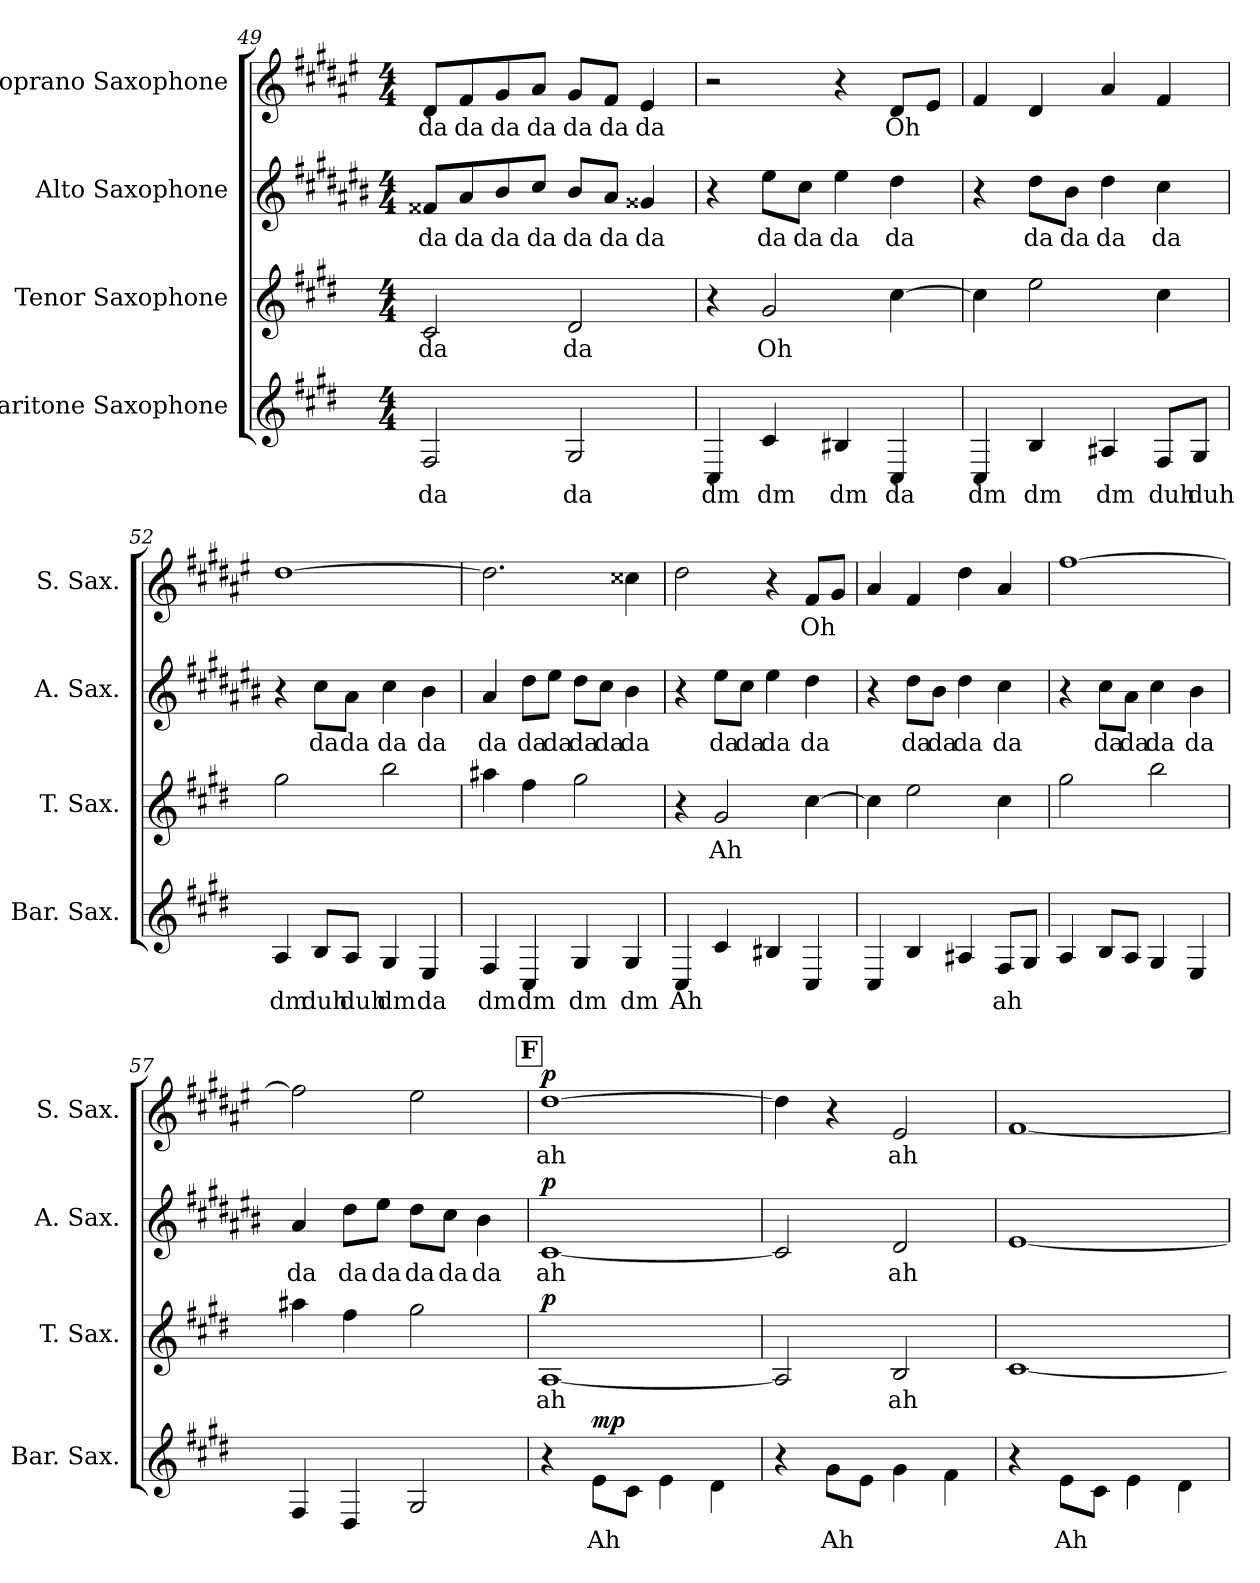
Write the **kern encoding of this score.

**kern	**text	**dynam	**kern	**text	**dynam	**kern	**text	**dynam	**kern	**text	**dynam
*part4	*part4	*part4	*part3	*part3	*part3	*part2	*part2	*part2	*part1	*part1	*part1
*staff4	*staff4	*staff4	*staff3	*staff3	*staff3	*staff2	*staff2	*staff2	*staff1	*staff1	*staff1
*I"Baritone Saxophone	*	*	*I"Tenor Saxophone	*	*	*I"Alto Saxophone	*	*	*I"Soprano Saxophone	*	*
*I'Bar. Sax.	*	*	*I'T. Sax.	*	*	*I'A. Sax.	*	*	*I'S. Sax.	*	*
*clefG2	*	*	*clefG2	*	*	*clefG2	*	*	*clefG2	*	*
*ITrd12c21	*	*	*ITrd8c14	*	*	*ITrd5c9	*	*	*ITrd1c2	*	*
*k[f#c#g#d#]	*	*	*k[f#c#g#d#]	*	*	*k[f#c#g#d#]	*	*	*k[f#c#g#d#]	*	*
*M4/4	*	*	*M4/4	*	*	*M4/4	*	*	*M4/4	*	*
=49	=49	=49	=49	=49	=49	=49	=49	=49	=49	=49	=49
!	!LO:LY:b	!	!	!LO:LY:b	!	!	!LO:LY:b	!	!	!LO:LY:b	!
2FF#/	da	.	2C#/	da	.	8A#X/L	da	.	8c#/L	da	.
!	!	!	!	!	!	!	!LO:LY:b	!	!	!LO:LY:b	!
.	.	.	.	.	.	8c#/	da	.	8e/	da	.
!	!	!	!	!	!	!	!LO:LY:b	!	!	!LO:LY:b	!
.	.	.	.	.	.	8d#/	da	.	8f#/	da	.
!	!	!	!	!	!	!	!LO:LY:b	!	!	!LO:LY:b	!
.	.	.	.	.	.	8e/J	da	.	8g#/J	da	.
!	!LO:LY:b	!	!	!LO:LY:b	!	!	!LO:LY:b	!	!	!LO:LY:b	!
2GG#/	da	.	2D#/	da	.	8d#/L	da	.	8f#/L	da	.
!	!	!	!	!	!	!	!LO:LY:b	!	!	!LO:LY:b	!
.	.	.	.	.	.	8c#/J	da	.	8e/J	da	.
!	!	!	!	!	!	!	!LO:LY:b	!	!	!LO:LY:b	!
.	.	.	.	.	.	4B#X/	da	.	4d#/	da	.
=50	=50	=50	=50	=50	=50	=50	=50	=50	=50	=50	=50
!	!LO:LY:b	!	!	!	!	!	!	!	!	!	!
4CC#/	dm	.	4r	.	.	4r	.	.	2r	.	.
!	!LO:LY:b	!	!	!LO:LY:b	!	!	!LO:LY:b	!	!	!	!
4C#/	dm	.	2G#/	Oh	.	8g#\L	da	.	.	.	.
!	!	!	!	!	!	!	!LO:LY:b	!	!	!	!
.	.	.	.	.	.	8e\J	da	.	.	.	.
!	!LO:LY:b	!	!	!	!	!	!LO:LY:b	!	!	!	!
4BB#X/	dm	.	.	.	.	4g#\	da	.	4r	.	.
!	!LO:LY:b	!	!	!	!	!	!LO:LY:b	!	!	!LO:LY:b	!
4CC#/	da	.	[4c#\	.	.	4f#\	da	.	8c#/L	Oh	.
.	.	.	.	.	.	.	.	.	8d#/J	.	.
=51	=51	=51	=51	=51	=51	=51	=51	=51	=51	=51	=51
!	!LO:LY:b	!	!	!	!	!	!	!	!	!	!
4CC#/	dm	.	4c#\]	.	.	4r	.	.	4e/	.	.
!	!LO:LY:b	!	!	!	!	!	!LO:LY:b	!	!	!	!
4BB/	dm	.	2e\	.	.	8f#\L	da	.	4c#/	.	.
!	!	!	!	!	!	!	!LO:LY:b	!	!	!	!
.	.	.	.	.	.	8d#\J	da	.	.	.	.
!	!LO:LY:b	!	!	!	!	!	!LO:LY:b	!	!	!	!
4AA#X/	dm	.	.	.	.	4f#\	da	.	4g#/	.	.
!	!LO:LY:b	!	!	!	!	!	!LO:LY:b	!	!	!	!
8FF#/L	duh	.	4c#\	.	.	4e\	da	.	4e/	.	.
!	!LO:LY:b	!	!	!	!	!	!	!	!	!	!
8GG#/J	duh	.	.	.	.	.	.	.	.	.	.
=52	=52	=52	=52	=52	=52	=52	=52	=52	=52	=52	=52
!	!LO:LY:b	!	!	!	!	!	!	!	!	!	!
4AA/	dm	.	2g#\	.	.	4r	.	.	[1cc#	.	.
!	!LO:LY:b	!	!	!	!	!	!LO:LY:b	!	!	!	!
8BB/L	duh	.	.	.	.	8e\L	da	.	.	.	.
!	!LO:LY:b	!	!	!	!	!	!LO:LY:b	!	!	!	!
8AA/J	duh	.	.	.	.	8c#\J	da	.	.	.	.
!	!LO:LY:b	!	!	!	!	!	!LO:LY:b	!	!	!	!
4GG#/	dm	.	2b\	.	.	4e\	da	.	.	.	.
!	!LO:LY:b	!	!	!	!	!	!LO:LY:b	!	!	!	!
4EE/	da	.	.	.	.	4d#\	da	.	.	.	.
=53	=53	=53	=53	=53	=53	=53	=53	=53	=53	=53	=53
!	!LO:LY:b	!	!	!	!	!	!LO:LY:b	!	!	!	!
4FF#/	dm	.	4a#X\	.	.	4c#/	da	.	2.cc#\]	.	.
!	!LO:LY:b	!	!	!	!	!	!LO:LY:b	!	!	!	!
4CC#/	dm	.	4f#\	.	.	8f#\L	da	.	.	.	.
!	!	!	!	!	!	!	!LO:LY:b	!	!	!	!
.	.	.	.	.	.	8g#\J	da	.	.	.	.
!	!LO:LY:b	!	!	!	!	!	!LO:LY:b	!	!	!	!
4GG#/	dm	.	2g#\	.	.	8f#\L	da	.	.	.	.
!	!	!	!	!	!	!	!LO:LY:b	!	!	!	!
.	.	.	.	.	.	8e\J	da	.	.	.	.
!	!LO:LY:b	!	!	!	!	!	!LO:LY:b	!	!	!	!
4GG#/	dm	.	.	.	.	4d#\	da	.	4b#X\	.	.
!!LO:PB:g=z
=54	=54	=54	=54	=54	=54	=54	=54	=54	=54	=54	=54
!	!LO:LY:b	!	!	!	!	!	!	!	!	!	!
4CC#/	Ah	.	4r	.	.	4r	.	.	2cc#\	.	.
!	!	!	!	!LO:LY:b	!	!	!LO:LY:b	!	!	!	!
4C#/	.	.	2G#/	Ah	.	8g#\L	da	.	.	.	.
!	!	!	!	!	!	!	!LO:LY:b	!	!	!	!
.	.	.	.	.	.	8e\J	da	.	.	.	.
!	!	!	!	!	!	!	!LO:LY:b	!	!	!	!
4BB#X/	.	.	.	.	.	4g#\	da	.	4r	.	.
!	!	!	!	!	!	!	!LO:LY:b	!	!	!LO:LY:b	!
4CC#/	.	.	[4c#\	.	.	4f#\	da	.	8e/L	Oh	.
.	.	.	.	.	.	.	.	.	8f#/J	.	.
=55	=55	=55	=55	=55	=55	=55	=55	=55	=55	=55	=55
4CC#/	.	.	4c#\]	.	.	4r	.	.	4g#/	.	.
!	!	!	!	!	!	!	!LO:LY:b	!	!	!	!
4BB/	.	.	2e\	.	.	8f#\L	da	.	4e/	.	.
!	!	!	!	!	!	!	!LO:LY:b	!	!	!	!
.	.	.	.	.	.	8d#\J	da	.	.	.	.
!	!	!	!	!	!	!	!LO:LY:b	!	!	!	!
4AA#X/	.	.	.	.	.	4f#\	da	.	4cc#\	.	.
!	!LO:LY:b	!	!	!	!	!	!LO:LY:b	!	!	!	!
8FF#/L	ah	.	4c#\	.	.	4e\	da	.	4g#/	.	.
8GG#/J	.	.	.	.	.	.	.	.	.	.	.
=56	=56	=56	=56	=56	=56	=56	=56	=56	=56	=56	=56
4AA/	.	.	2g#\	.	.	4r	.	.	[1ee	.	.
!	!	!	!	!	!	!	!LO:LY:b	!	!	!	!
8BB/L	.	.	.	.	.	8e\L	da	.	.	.	.
!	!	!	!	!	!	!	!LO:LY:b	!	!	!	!
8AA/J	.	.	.	.	.	8c#\J	da	.	.	.	.
!	!	!	!	!	!	!	!LO:LY:b	!	!	!	!
4GG#/	.	.	2b\	.	.	4e\	da	.	.	.	.
!	!	!	!	!	!	!	!LO:LY:b	!	!	!	!
4EE/	.	.	.	.	.	4d#\	da	.	.	.	.
=57	=57	=57	=57	=57	=57	=57	=57	=57	=57	=57	=57
!	!	!	!	!	!	!	!LO:LY:b	!	!	!	!
4FF#/	.	.	4a#X\	.	.	4c#/	da	.	2ee\]	.	.
!	!	!	!	!	!	!	!LO:LY:b	!	!	!	!
4DD#/	.	.	4f#\	.	.	8f#\L	da	.	.	.	.
!	!	!	!	!	!	!	!LO:LY:b	!	!	!	!
.	.	.	.	.	.	8g#\J	da	.	.	.	.
!	!	!	!	!	!	!	!LO:LY:b	!	!	!	!
2GG#/	.	.	2g#\	.	.	8f#\L	da	.	2dd#\	.	.
!	!	!	!	!	!	!	!LO:LY:b	!	!	!	!
.	.	.	.	.	.	8e\J	da	.	.	.	.
!	!	!	!	!	!	!	!LO:LY:b	!	!	!	!
.	.	.	.	.	.	4d#\	da	.	.	.	.
!!LO:REH:place=s1:a:B:fs=14:t=F
=58	=58	=58	=58	=58	=58	=58	=58	=58	=58	=58	=58
!	!	!	!	!LO:LY:b	!LO:DY:b	!	!LO:LY:b	!LO:DY:b	!	!LO:LY:b	!LO:DY:b
4r	.	.	[1AA	ah	p	[1E	ah	p	[1cc#	ah	p
!	!LO:LY:b	!LO:DY:b	!	!	!	!	!	!	!	!	!
8E\L	Ah	mp	.	.	.	.	.	.	.	.	.
8C#\J	.	.	.	.	.	.	.	.	.	.	.
4E\	.	.	.	.	.	.	.	.	.	.	.
4D#\	.	.	.	.	.	.	.	.	.	.	.
=59	=59	=59	=59	=59	=59	=59	=59	=59	=59	=59	=59
4r	.	.	2AA/]	.	.	2E/]	.	.	4cc#\]	.	.
!	!LO:LY:b	!	!	!	!	!	!	!	!	!	!
8G#\L	Ah	.	.	.	.	.	.	.	4r	.	.
8E\J	.	.	.	.	.	.	.	.	.	.	.
!	!	!	!	!LO:LY:b	!	!	!LO:LY:b	!	!	!LO:LY:b	!
4G#\	.	.	2BB/	ah	.	2F#/	ah	.	2d#/	ah	.
4F#\	.	.	.	.	.	.	.	.	.	.	.
=60	=60	=60	=60	=60	=60	=60	=60	=60	=60	=60	=60
4r	.	.	[1C#	.	.	[1G#	.	.	[1e	.	.
!	!LO:LY:b	!	!	!	!	!	!	!	!	!	!
8E\L	Ah	.	.	.	.	.	.	.	.	.	.
8C#\J	.	.	.	.	.	.	.	.	.	.	.
4E\	.	.	.	.	.	.	.	.	.	.	.
4D#\	.	.	.	.	.	.	.	.	.	.	.
=	=	=	=	=	=	=	=	=	=	=	=
*-	*-	*-	*-	*-	*-	*-	*-	*-	*-	*-	*-
